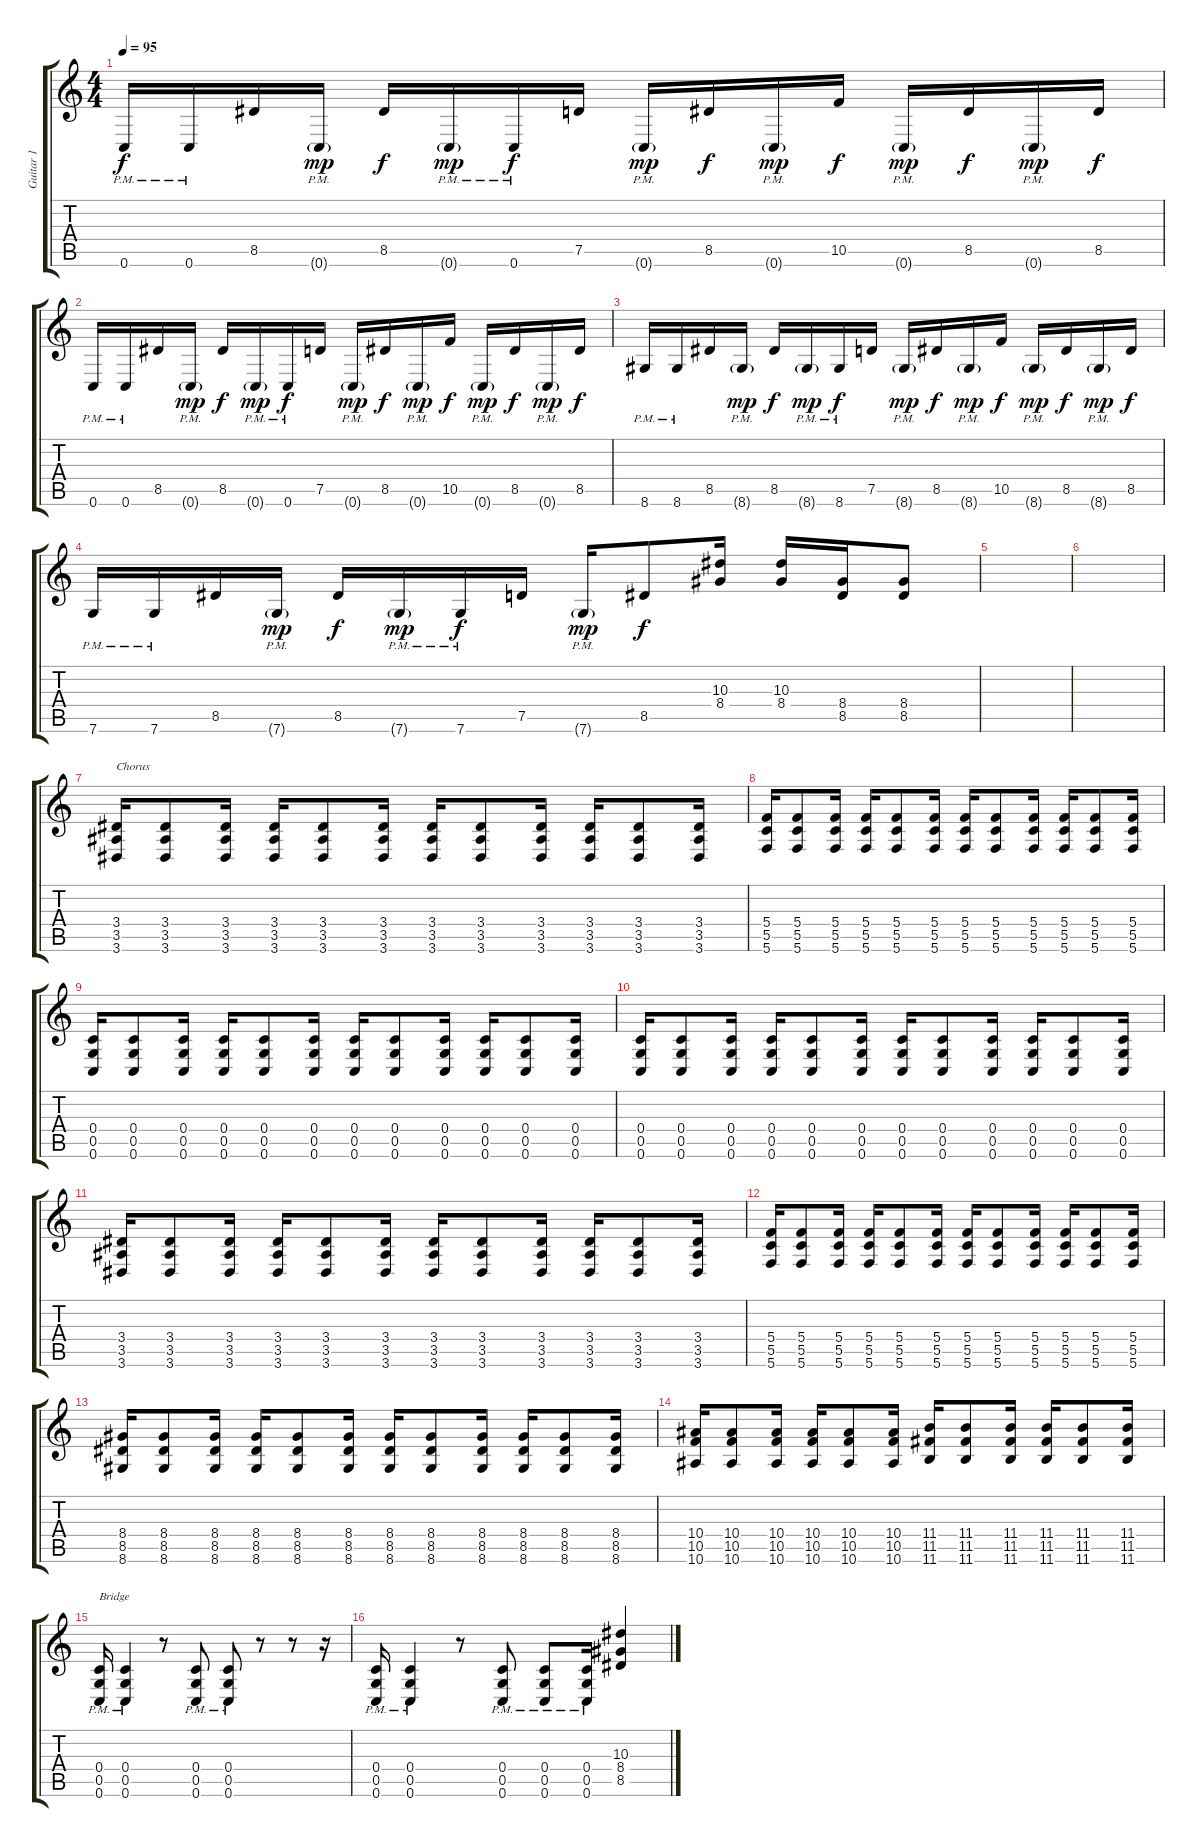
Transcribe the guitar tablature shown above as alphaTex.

\track ("Guitar 1" "Guitar 1") {instrument distortionguitar}
\staff {score tabs}
\tuning (D4 A3 F3 C3 G2 C2) {hide}
\ts (4 4)
\tempo 95
\clef g2
\ks c
0.6{pm}.16{dy f} 0.6{pm}.16 8.5.16 0.6{g pm}.16{dy mp} 8.5.16{dy f} 0.6{g pm}.16{dy mp} 0.6{pm}.16{dy f} 7.5.16 0.6{g pm}.16{dy mp} 8.5.16{dy f} 0.6{g pm}.16{dy mp} 10.5.16{dy f} 0.6{g pm}.16{dy mp} 8.5.16{dy f} 0.6{g pm}.16{dy mp} 8.5.16{dy f} |
0.6{pm}.16 0.6{pm}.16 8.5.16 0.6{g pm}.16{dy mp} 8.5.16{dy f} 0.6{g pm}.16{dy mp} 0.6{pm}.16{dy f} 7.5.16 0.6{g pm}.16{dy mp} 8.5.16{dy f} 0.6{g pm}.16{dy mp} 10.5.16{dy f} 0.6{g pm}.16{dy mp} 8.5.16{dy f} 0.6{g pm}.16{dy mp} 8.5.16{dy f} |
8.6{pm}.16 8.6{pm}.16 8.5.16 8.6{g pm}.16{dy mp} 8.5.16{dy f} 8.6{g pm}.16{dy mp} 8.6{pm}.16{dy f} 7.5.16 8.6{g pm}.16{dy mp} 8.5.16{dy f} 8.6{g pm}.16{dy mp} 10.5.16{dy f} 8.6{g pm}.16{dy mp} 8.5.16{dy f} 8.6{g pm}.16{dy mp} 8.5.16{dy f} |
7.6{pm}.16 7.6{pm}.16 8.5.16 7.6{g pm}.16{dy mp} 8.5.16{dy f} 7.6{g pm}.16{dy mp} 7.6{pm}.16{dy f} 7.5.16 7.6{g pm}.16{dy mp} 8.5.8{dy f} (10.3 8.4).16 (10.3 8.4).16 (8.4 8.5).16 (8.4 8.5).8 |
|
|
(3.4 3.5 3.6).16{txt "Chorus"} (3.4 3.5 3.6).8 (3.4 3.5 3.6).16 (3.4 3.5 3.6).16 (3.4 3.5 3.6).8 (3.4 3.5 3.6).16 (3.4 3.5 3.6).16 (3.4 3.5 3.6).8 (3.4 3.5 3.6).16 (3.4 3.5 3.6).16 (3.4 3.5 3.6).8 (3.4 3.5 3.6).16 |
(5.4 5.5 5.6).16 (5.4 5.5 5.6).8 (5.4 5.5 5.6).16 (5.4 5.5 5.6).16 (5.4 5.5 5.6).8 (5.4 5.5 5.6).16 (5.4 5.5 5.6).16 (5.4 5.5 5.6).8 (5.4 5.5 5.6).16 (5.4 5.5 5.6).16 (5.4 5.5 5.6).8 (5.4 5.5 5.6).16 |
(0.4 0.5 0.6).16 (0.4 0.5 0.6).8 (0.4 0.5 0.6).16 (0.4 0.5 0.6).16 (0.4 0.5 0.6).8 (0.4 0.5 0.6).16 (0.4 0.5 0.6).16 (0.4 0.5 0.6).8 (0.4 0.5 0.6).16 (0.4 0.5 0.6).16 (0.4 0.5 0.6).8 (0.4 0.5 0.6).16 |
(0.4 0.5 0.6).16 (0.4 0.5 0.6).8 (0.4 0.5 0.6).16 (0.4 0.5 0.6).16 (0.4 0.5 0.6).8 (0.4 0.5 0.6).16 (0.4 0.5 0.6).16 (0.4 0.5 0.6).8 (0.4 0.5 0.6).16 (0.4 0.5 0.6).16 (0.4 0.5 0.6).8 (0.4 0.5 0.6).16 |
(3.4 3.5 3.6).16 (3.4 3.5 3.6).8 (3.4 3.5 3.6).16 (3.4 3.5 3.6).16 (3.4 3.5 3.6).8 (3.4 3.5 3.6).16 (3.4 3.5 3.6).16 (3.4 3.5 3.6).8 (3.4 3.5 3.6).16 (3.4 3.5 3.6).16 (3.4 3.5 3.6).8 (3.4 3.5 3.6).16 |
(5.4 5.5 5.6).16 (5.4 5.5 5.6).8 (5.4 5.5 5.6).16 (5.4 5.5 5.6).16 (5.4 5.5 5.6).8 (5.4 5.5 5.6).16 (5.4 5.5 5.6).16 (5.4 5.5 5.6).8 (5.4 5.5 5.6).16 (5.4 5.5 5.6).16 (5.4 5.5 5.6).8 (5.4 5.5 5.6).16 |
(8.4 8.5 8.6).16 (8.4 8.5 8.6).8 (8.4 8.5 8.6).16 (8.4 8.5 8.6).16 (8.4 8.5 8.6).8 (8.4 8.5 8.6).16 (8.4 8.5 8.6).16 (8.4 8.5 8.6).8 (8.4 8.5 8.6).16 (8.4 8.5 8.6).16 (8.4 8.5 8.6).8 (8.4 8.5 8.6).16 |
(10.4 10.5 10.6).16 (10.4 10.5 10.6).8 (10.4 10.5 10.6).16 (10.4 10.5 10.6).16 (10.4 10.5 10.6).8 (10.4 10.5 10.6).16 (11.4 11.5 11.6).16 (11.4 11.5 11.6).8 (11.4 11.5 11.6).16 (11.4 11.5 11.6).16 (11.4 11.5 11.6).8 (11.4 11.5 11.6).16 |
(0.4{pm} 0.5{pm} 0.6{pm}).16{txt "Bridge"} (0.4{pm} 0.5{pm} 0.6{pm}).4 r.8 (0.4{pm} 0.5{pm} 0.6{pm}).8 (0.4{pm} 0.5{pm} 0.6{pm}).8 r.8 r.8 r.16 |
(0.4{pm} 0.5{pm} 0.6{pm}).16 (0.4{pm} 0.5{pm} 0.6{pm}).4 r.8 (0.4{pm} 0.5{pm} 0.6{pm}).8 (0.4{pm} 0.5{pm} 0.6{pm}).8 (0.4{pm} 0.5{pm} 0.6{pm}).16 (10.3 8.4 8.5).4
